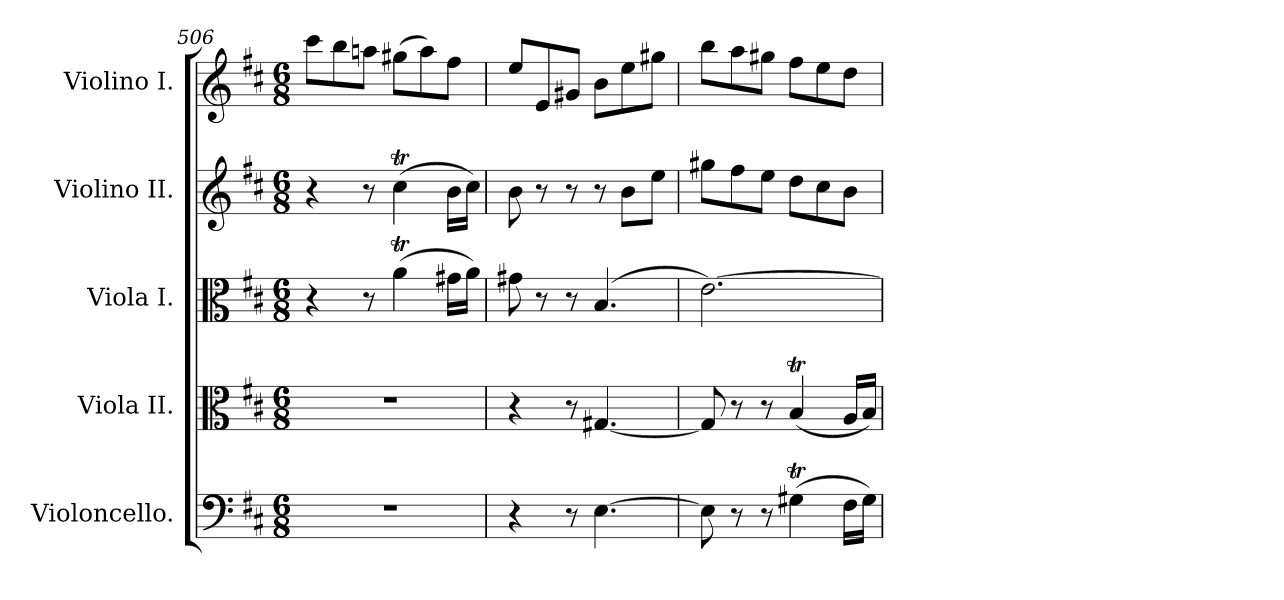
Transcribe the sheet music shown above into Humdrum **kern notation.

**kern	**kern	**kern	**kern	**kern
*part5	*part4	*part3	*part2	*part1
*staff5	*staff4	*staff3	*staff2	*staff1
*I"Violoncello.	*I"Viola II.	*I"Viola I.	*I"Violino II.	*I"Violino I.
*I'Vc	*I'Vla	*I'Vla	*I'Vln	*I'Vln
*clefF4	*clefC3	*clefC3	*clefG2	*clefG2
*k[f#c#]	*k[f#c#]	*k[f#c#]	*k[f#c#]	*k[f#c#]
*M6/8	*M6/8	*M6/8	*M6/8	*M6/8
=506	=506	=506	=506	=506
2.r	2.r	4r	4r	8ccc#\L
.	.	.	.	8bb\
.	.	8r	8r	8aan\J
.	.	(>4aT\	(>4cc#t\	(>8gg#X\L
.	.	.	.	8aa\)
.	.	16g#X\LL	16b\LL	8ff#\J
.	.	16a\JJ)	16cc#\JJ)	.
=507	=507	=507	=507	=507
4r	4r	8g#X\	8b\	8ee/L
.	.	8r	8r	8e/
8r	8r	8r	8r	8g#X/J
[4.E\	[4.G#X/	(>4.B/	8r	8b\L
.	.	.	8b\L	8ee\
.	.	.	8ee\J	8gg#X\J
=508	=508	=508	=508	=508
8E\]	8G#/]	[2.e\)	8gg#X\L	8bb\L
8r	8r	.	8ff#\	8aa\
8r	8r	.	8ee\J	8gg#X\J
(>4G#Xt\	(<4BT/	.	8dd\L	8ff#\L
.	.	.	8cc#\	8ee\
16F#\LL	16A/LL	.	8b\J	8dd\J
16G#\JJ)	16B/JJ)	.	.	.
=	=	=	=	=
*-	*-	*-	*-	*-
